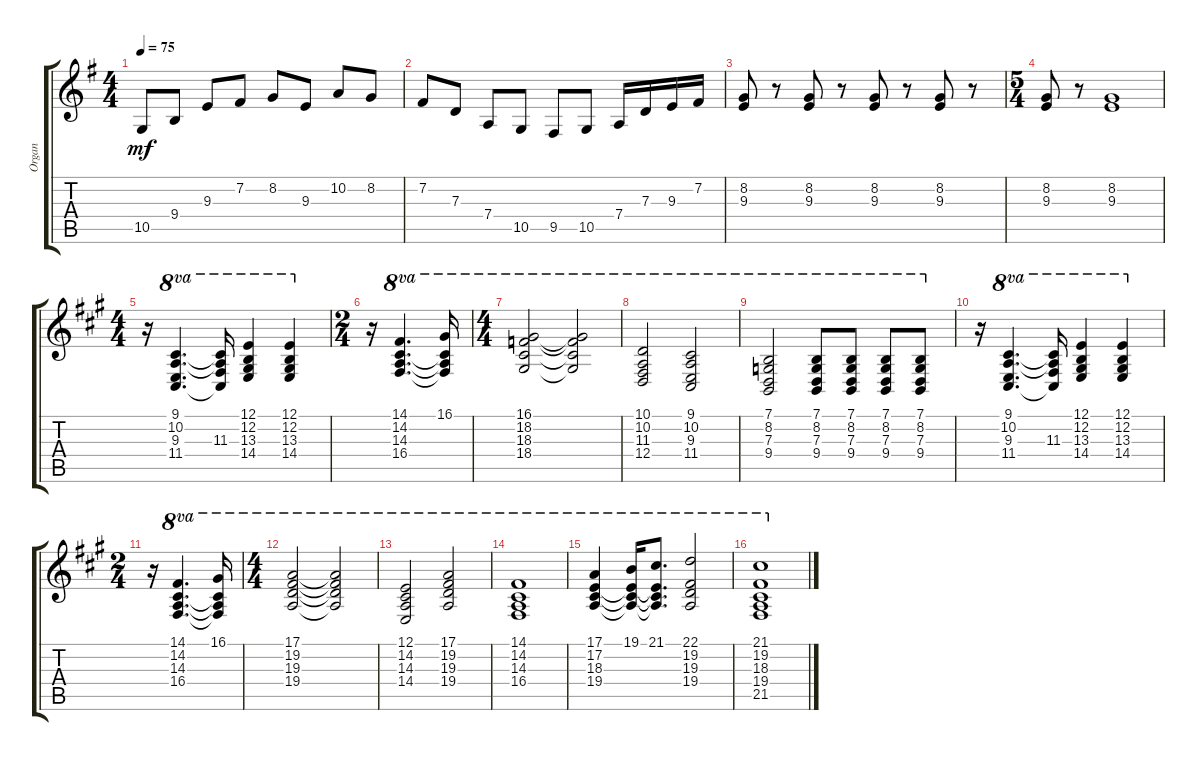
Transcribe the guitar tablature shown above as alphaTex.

\track ("Organ" "Organ") {instrument drawbarorgan}
\staff {score tabs}
\tuning (E4 B3 G3 D3 A2 E2) {hide}
\ts (4 4)
\tempo 75
\clef g2
\ks g
10.5.8{dy mf} 9.4.8 9.3.8 7.2.8 8.2.8 9.3.8 10.2.8 8.2.8 |
7.2.8 7.3.8 7.4.8 10.5.8 9.5.8 10.5.8 7.4.16 7.3.16 9.3.16 7.2.16 |
(8.2 9.3).8 r.8 (8.2 9.3).8 r.8 (8.2 9.3).8 r.8 (8.2 9.3).8 r.8 |
\ts (5 4)
(8.2 9.3).8 r.8 (8.2 9.3).1 |
\ts (4 4)
\ks a
r.16 (9.1 10.2 9.3 11.4).4{d ot 8va} (9.1{t} 10.2{t} 11.3 11.4{t}).16{ot 8va} (12.1 12.2 13.3 14.4).4{ot 8va} (12.1 12.2 13.3 14.4).4{ot 8va} |
\ts (2 4)
r.16 (14.1 14.2 14.3 16.4).4{d ot 8va} (16.1 14.2{t} 14.3{t} 16.4{t}).16{ot 8va} |
\ts (4 4)
(16.1 18.2 18.3 18.4).2{ot 8va} (16.1{t} 18.2{t} 18.3{t} 18.4{t}).2{ot 8va} |
(10.1 10.2 11.3 12.4).2{ot 8va} (9.1 10.2 9.3 11.4).2{ot 8va} |
(7.1 8.2 7.3 9.4).2{ot 8va} (7.1 8.2 7.3 9.4).8{ot 8va} (7.1 8.2 7.3 9.4).8{ot 8va} (7.1 8.2 7.3 9.4).8{ot 8va} (7.1 8.2 7.3 9.4).8{ot 8va} |
r.16 (9.1 10.2 9.3 11.4).4{d ot 8va} (9.1{t} 10.2{t} 11.3 11.4{t}).16{ot 8va} (12.1 12.2 13.3 14.4).4{ot 8va} (12.1 12.2 13.3 14.4).4{ot 8va} |
\ts (2 4)
r.16 (14.1 14.2 14.3 16.4).4{d ot 8va} (16.1 14.2{t} 14.3{t} 16.4{t}).16{ot 8va} |
\ts (4 4)
(17.1 19.2 19.3 19.4).2{ot 8va} (17.1{t} 19.2{t} 19.3{t} 19.4{t}).2{ot 8va} |
(12.1 14.2 14.3 14.4).2{ot 8va} (17.1 19.2 19.3 19.4).2{ot 8va} |
(14.1 14.2 14.3 16.4).1{ot 8va} |
(17.1 17.2 18.3 19.4).4{ot 8va} (19.1 17.2{t} 18.3{t} 19.4{t}).16{ot 8va} (21.1 17.2{t} 18.3{t} 19.4{t}).8{d ot 8va} (22.1 19.2 19.3 19.4).2{ot 8va} |
(21.1 19.2 18.3 19.4 21.5).1{ot 8va}
